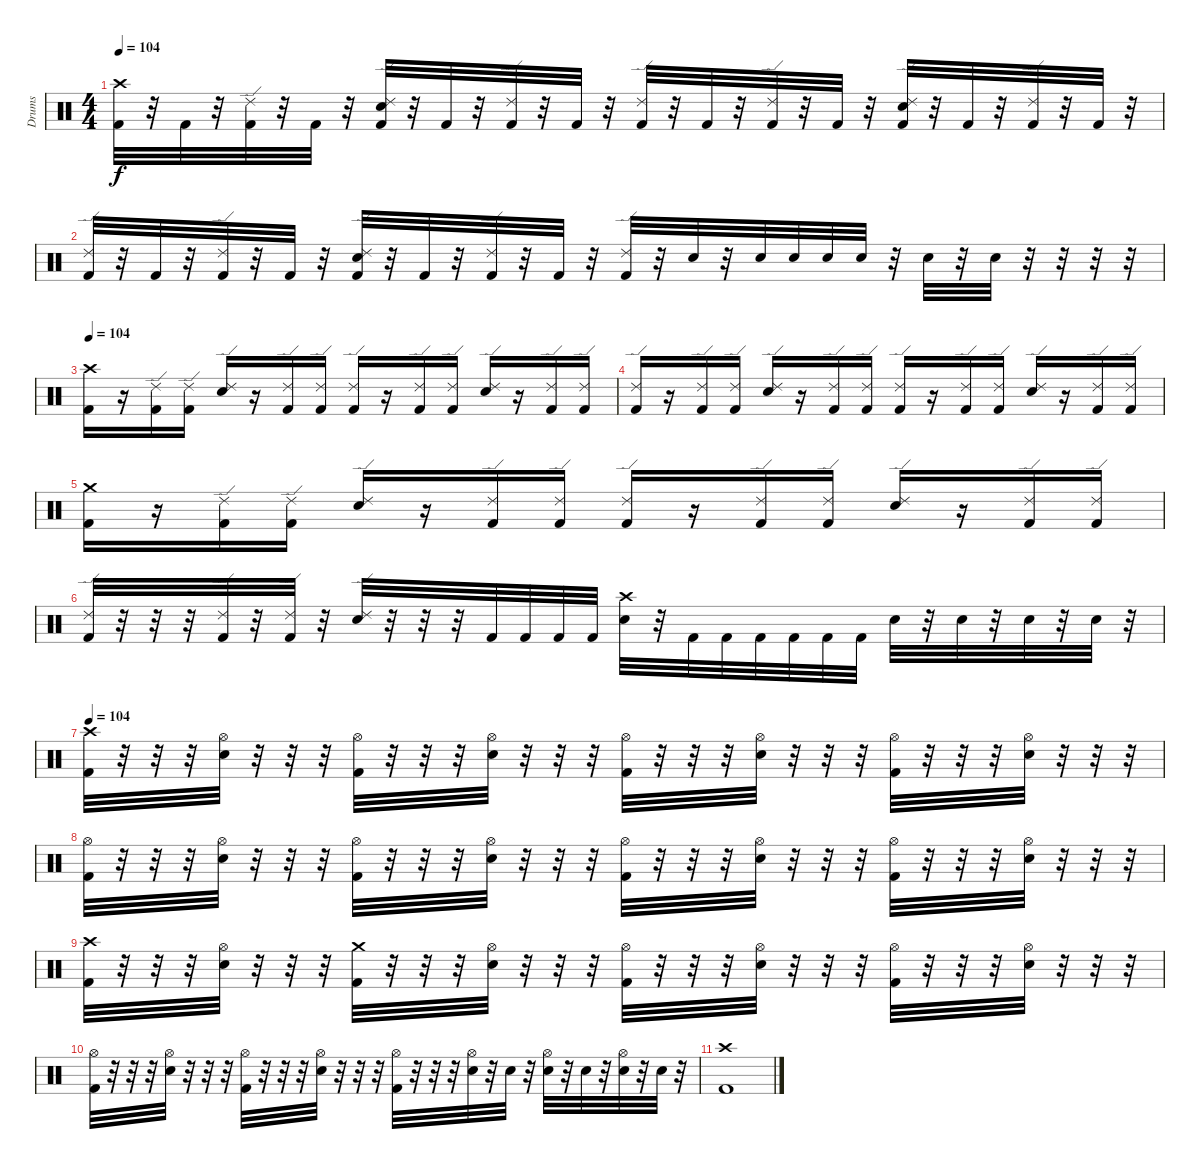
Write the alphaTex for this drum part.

\track ("Drums" "Drums") {instrument percussion}
\staff {score}
\articulation defaults
\ts (4 4)
\tempo 104
\clef neutral
\ks c
("Crash high (hit)" "Kick (hit) 2").32{dy f} r.32 "Kick (hit) 2".32 r.32 ("Ride (edge) 2" "Kick (hit) 2").32 r.32 "Kick (hit) 2".32 r.32 ("Ride (edge) 2" "Snare (hit) 2" "Kick (hit) 2").32 r.32 "Kick (hit) 2".32 r.32 ("Ride (edge) 2" "Kick (hit) 2").32 r.32 "Kick (hit) 2".32 r.32 ("Ride (edge) 2" "Kick (hit) 2").32 r.32 "Kick (hit) 2".32 r.32 ("Ride (edge) 2" "Kick (hit) 2").32 r.32 "Kick (hit) 2".32 r.32 ("Ride (edge) 2" "Snare (hit) 2" "Kick (hit) 2").32 r.32 "Kick (hit) 2".32 r.32 ("Ride (edge) 2" "Kick (hit) 2").32 r.32 "Kick (hit) 2".32 r.32 |
("Ride (edge) 2" "Kick (hit) 2").32 r.32 "Kick (hit) 2".32 r.32 ("Ride (edge) 2" "Kick (hit) 2").32 r.32 "Kick (hit) 2".32 r.32 ("Ride (edge) 2" "Snare (hit) 2" "Kick (hit) 2").32 r.32 "Kick (hit) 2".32 r.32 ("Ride (edge) 2" "Kick (hit) 2").32 r.32 "Kick (hit) 2".32 r.32 ("Ride (edge) 2" "Kick (hit) 2").32 r.32 "Snare (hit) 2".32 r.32 "Snare (hit) 2".32 "Snare (hit) 2".32 "Snare (hit) 2".32 "Snare (hit) 2".32 r.32 "Snare (hit) 2".32 r.32 "Snare (hit) 2".32 r.32 r.32 r.32 r.32 |
\tempo 104
("Crash high (hit)" "Kick (hit) 2").16 r.16 ("Ride (edge) 2" "Kick (hit) 2").16 ("Ride (edge) 2" "Kick (hit) 2").16 ("Ride (edge) 2" "Snare (hit) 2").16 r.16 ("Ride (edge) 2" "Kick (hit) 2").16 ("Ride (edge) 2" "Kick (hit) 2").16 ("Ride (edge) 2" "Kick (hit) 2").16 r.16 ("Ride (edge) 2" "Kick (hit) 2").16 ("Ride (edge) 2" "Kick (hit) 2").16 ("Ride (edge) 2" "Snare (hit) 2").16 r.16 ("Ride (edge) 2" "Kick (hit) 2").16 ("Ride (edge) 2" "Kick (hit) 2").16 |
("Ride (edge) 2" "Kick (hit) 2").16 r.16 ("Ride (edge) 2" "Kick (hit) 2").16 ("Ride (edge) 2" "Kick (hit) 2").16 ("Ride (edge) 2" "Snare (hit) 2").16 r.16 ("Ride (edge) 2" "Kick (hit) 2").16 ("Ride (edge) 2" "Kick (hit) 2").16 ("Ride (edge) 2" "Kick (hit) 2").16 r.16 ("Ride (edge) 2" "Kick (hit) 2").16 ("Ride (edge) 2" "Kick (hit) 2").16 ("Ride (edge) 2" "Snare (hit) 2").16 r.16 ("Ride (edge) 2" "Kick (hit) 2").16 ("Ride (edge) 2" "Kick (hit) 2").16 |
("Crash medium (hit)" "Kick (hit) 2").16 r.16 ("Ride (edge) 2" "Kick (hit) 2").16 ("Ride (edge) 2" "Kick (hit) 2").16 ("Ride (edge) 2" "Snare (hit) 2").16 r.16 ("Ride (edge) 2" "Kick (hit) 2").16 ("Ride (edge) 2" "Kick (hit) 2").16 ("Ride (edge) 2" "Kick (hit) 2").16 r.16 ("Ride (edge) 2" "Kick (hit) 2").16 ("Ride (edge) 2" "Kick (hit) 2").16 ("Ride (edge) 2" "Snare (hit) 2").16 r.16 ("Ride (edge) 2" "Kick (hit) 2").16 ("Ride (edge) 2" "Kick (hit) 2").16 |
("Ride (edge) 2" "Kick (hit) 2").32 r.32 r.32 r.32 ("Ride (edge) 2" "Kick (hit) 2").32 r.32 ("Ride (edge) 2" "Kick (hit) 2").32 r.32 ("Ride (edge) 2" "Snare (hit) 2").32 r.32 r.32 r.32 "Kick (hit) 2".32 "Kick (hit) 2".32 "Kick (hit) 2".32 "Kick (hit) 2".32 ("Crash high (hit)" "Snare (hit) 2").32 r.32 "Kick (hit) 2".32 "Kick (hit) 2".32 "Kick (hit) 2".32 "Kick (hit) 2".32 "Kick (hit) 2".32 "Kick (hit) 2".32 "Snare (hit) 2".32 r.32 "Snare (hit) 2".32 r.32 "Snare (hit) 2".32 r.32 "Snare (hit) 2".32 r.32 |
\tempo 104
("Crash high (hit)" "Kick (hit) 2").32 r.32 r.32 r.32 ("Hi-Hat (open)" "Snare (hit) 2").32 r.32 r.32 r.32 ("Hi-Hat (open)" "Kick (hit) 2").32 r.32 r.32 r.32 ("Hi-Hat (open)" "Snare (hit) 2").32 r.32 r.32 r.32 ("Hi-Hat (open)" "Kick (hit) 2").32 r.32 r.32 r.32 ("Hi-Hat (open)" "Snare (hit) 2").32 r.32 r.32 r.32 ("Hi-Hat (open)" "Kick (hit) 2").32 r.32 r.32 r.32 ("Hi-Hat (open)" "Snare (hit) 2").32 r.32 r.32 r.32 |
("Hi-Hat (open)" "Kick (hit) 2").32 r.32 r.32 r.32 ("Hi-Hat (open)" "Snare (hit) 2").32 r.32 r.32 r.32 ("Hi-Hat (open)" "Kick (hit) 2").32 r.32 r.32 r.32 ("Hi-Hat (open)" "Snare (hit) 2").32 r.32 r.32 r.32 ("Hi-Hat (open)" "Kick (hit) 2").32 r.32 r.32 r.32 ("Hi-Hat (open)" "Snare (hit) 2").32 r.32 r.32 r.32 ("Hi-Hat (open)" "Kick (hit) 2").32 r.32 r.32 r.32 ("Hi-Hat (open)" "Snare (hit) 2").32 r.32 r.32 r.32 |
("Crash high (hit)" "Kick (hit) 2").32 r.32 r.32 r.32 ("Hi-Hat (open)" "Snare (hit) 2").32 r.32 r.32 r.32 ("Crash medium (hit)" "Kick (hit) 2").32 r.32 r.32 r.32 ("Hi-Hat (open)" "Snare (hit) 2").32 r.32 r.32 r.32 ("Hi-Hat (open)" "Kick (hit) 2").32 r.32 r.32 r.32 ("Hi-Hat (open)" "Snare (hit) 2").32 r.32 r.32 r.32 ("Hi-Hat (open)" "Kick (hit) 2").32 r.32 r.32 r.32 ("Hi-Hat (open)" "Snare (hit) 2").32 r.32 r.32 r.32 |
("Hi-Hat (open)" "Kick (hit) 2").32 r.32 r.32 r.32 ("Hi-Hat (open)" "Snare (hit) 2").32 r.32 r.32 r.32 ("Hi-Hat (open)" "Kick (hit) 2").32 r.32 r.32 r.32 ("Hi-Hat (open)" "Snare (hit) 2").32 r.32 r.32 r.32 ("Hi-Hat (open)" "Kick (hit) 2").32 r.32 r.32 r.32 ("Hi-Hat (open)" "Snare (hit) 2").32 r.32 "Snare (hit) 2".32 r.32 ("Hi-Hat (open)" "Snare (hit) 2").32 r.32 "Snare (hit) 2".32 r.32 ("Hi-Hat (open)" "Snare (hit) 2").32 r.32 "Snare (hit) 2".32 r.32 |
("Crash high (hit)" "Kick (hit) 2").1
